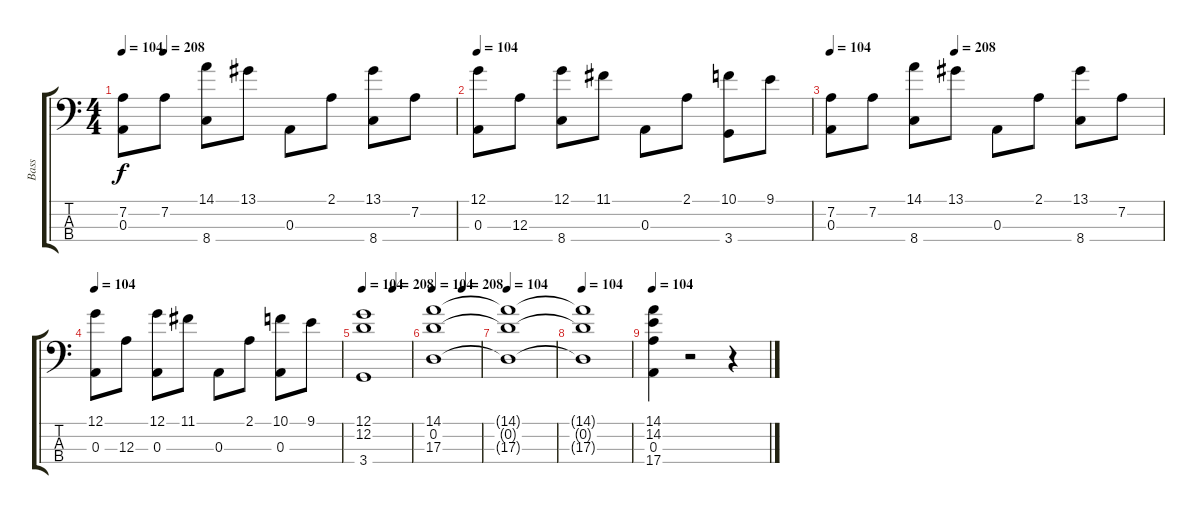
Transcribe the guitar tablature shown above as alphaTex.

\track ("Bass" "Bass") {instrument electricbassfinger}
\staff {score tabs}
\tuning (G2 D2 A1 E1) {hide}
\ts (4 4)
\tempo 104
\tempo (208 0.125)
\clef f4
\ks c
(7.2 0.3).8{dy f} 7.2.8 (14.1 8.4).8 13.1.8 0.3.8 2.1.8 (13.1 8.4).8 7.2.8 |
\tempo 104
(12.1 0.3).8 12.3.8 (12.1 8.4).8 11.1.8 0.3.8 2.1.8 (10.1 3.4).8 9.1.8 |
\tempo 104
\tempo (208 0.375)
(7.2 0.3).8 7.2.8 (14.1 8.4).8 13.1.8 0.3.8 2.1.8 (13.1 8.4).8 7.2.8 |
\tempo 104
(12.1 0.3).8 12.3.8 (12.1 0.3).8 11.1.8 0.3.8 2.1.8 (10.1 0.3).8 9.1.8 |
\tempo 104
\tempo (208 0.625)
(12.1 12.2 3.4).1 |
\tempo 104
\tempo (208 0.625)
(14.1 0.2 17.3).1 |
\tempo 104
(14.1{t} 0.2{t} 17.3{t}).1 |
\tempo 104
(14.1{t} 0.2{t} 17.3{t}).1 |
\tempo 104
(14.1 14.2 0.3 17.4).4 r.2 r.4
